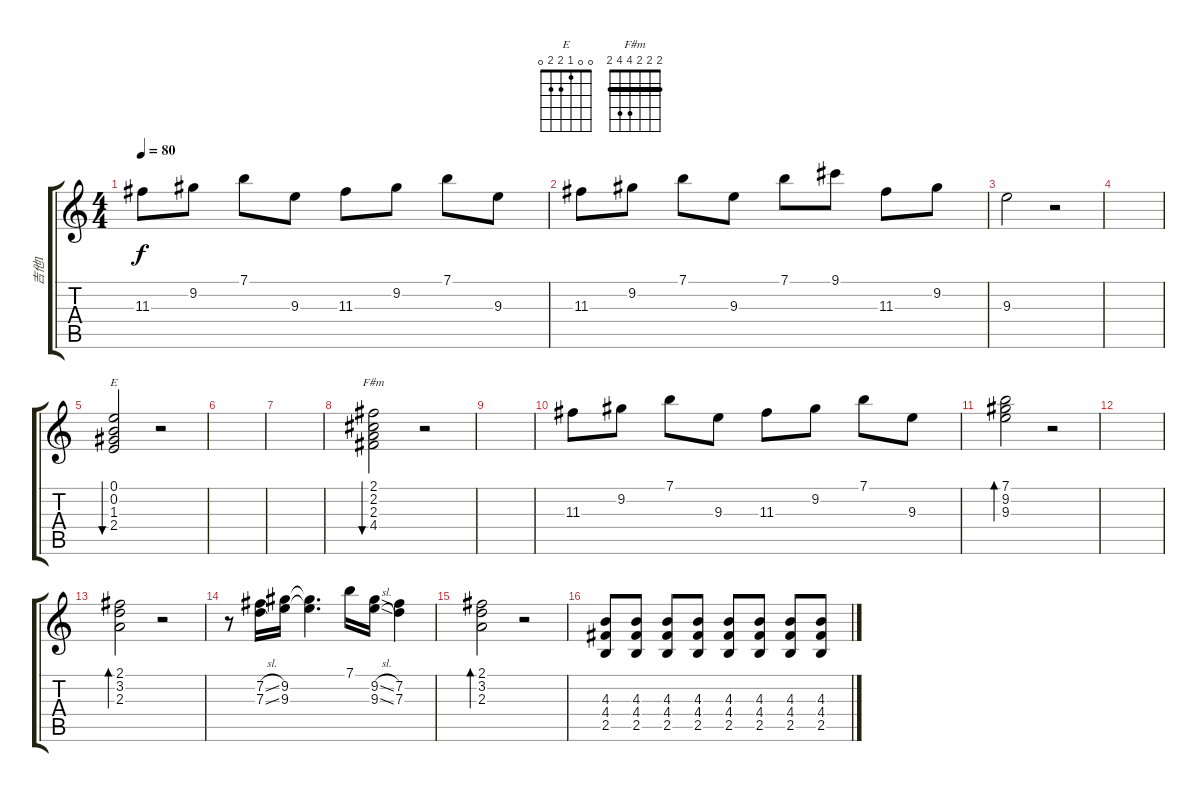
\track ("吉他1" "吉他1") {instrument distortionguitar}
\staff {score tabs}
\tuning (E4 B3 G3 D3 A2 E2) {hide}
\chord ("E" 0 0 1 2 2 0)
\chord ("F#m" 2 2 2 4 4 2) {barre 2}
\ts (4 4)
\tempo 80
\clef g2
\ks c
11.3.8{dy f} 9.2.8 7.1.8 9.3.8 11.3.8 9.2.8 7.1.8 9.3.8 |
11.3.8 9.2.8 7.1.8 9.3.8 7.1.8 9.1.8 11.3.8 9.2.8 |
9.3.2 r.2 |
|
(0.1 0.2 1.3 2.4).2{bu 240 ch "E" volume 9} r.2 |
|
|
(2.1 2.2 2.3 4.4).2{bu 240 ch "F#m" volume 9} r.2 |
|
11.3.8{volume 10 instrument distortionguitar} 9.2.8 7.1.8 9.3.8 11.3.8 9.2.8 7.1.8 9.3.8 |
(7.1 9.2 9.3).2{bd 240} r.2 |
|
(2.1 3.2 2.3).2{bd 240} r.2 |
r.8 (7.2{sl} 7.3{sl}).16 (9.2 9.3).16 (9.2{t} 9.3{t}).4{d} 7.1.16 (9.2{sl} 9.3{sl}).16 (7.2 7.3).4 |
(2.1 3.2 2.3).2{bd 240} r.2 |
(4.3 4.4 2.5).8{instrument distortionguitar} (4.3 4.4 2.5).8 (4.3 4.4 2.5).8 (4.3 4.4 2.5).8 (4.3 4.4 2.5).8 (4.3 4.4 2.5).8 (4.3 4.4 2.5).8 (4.3 4.4 2.5).8
